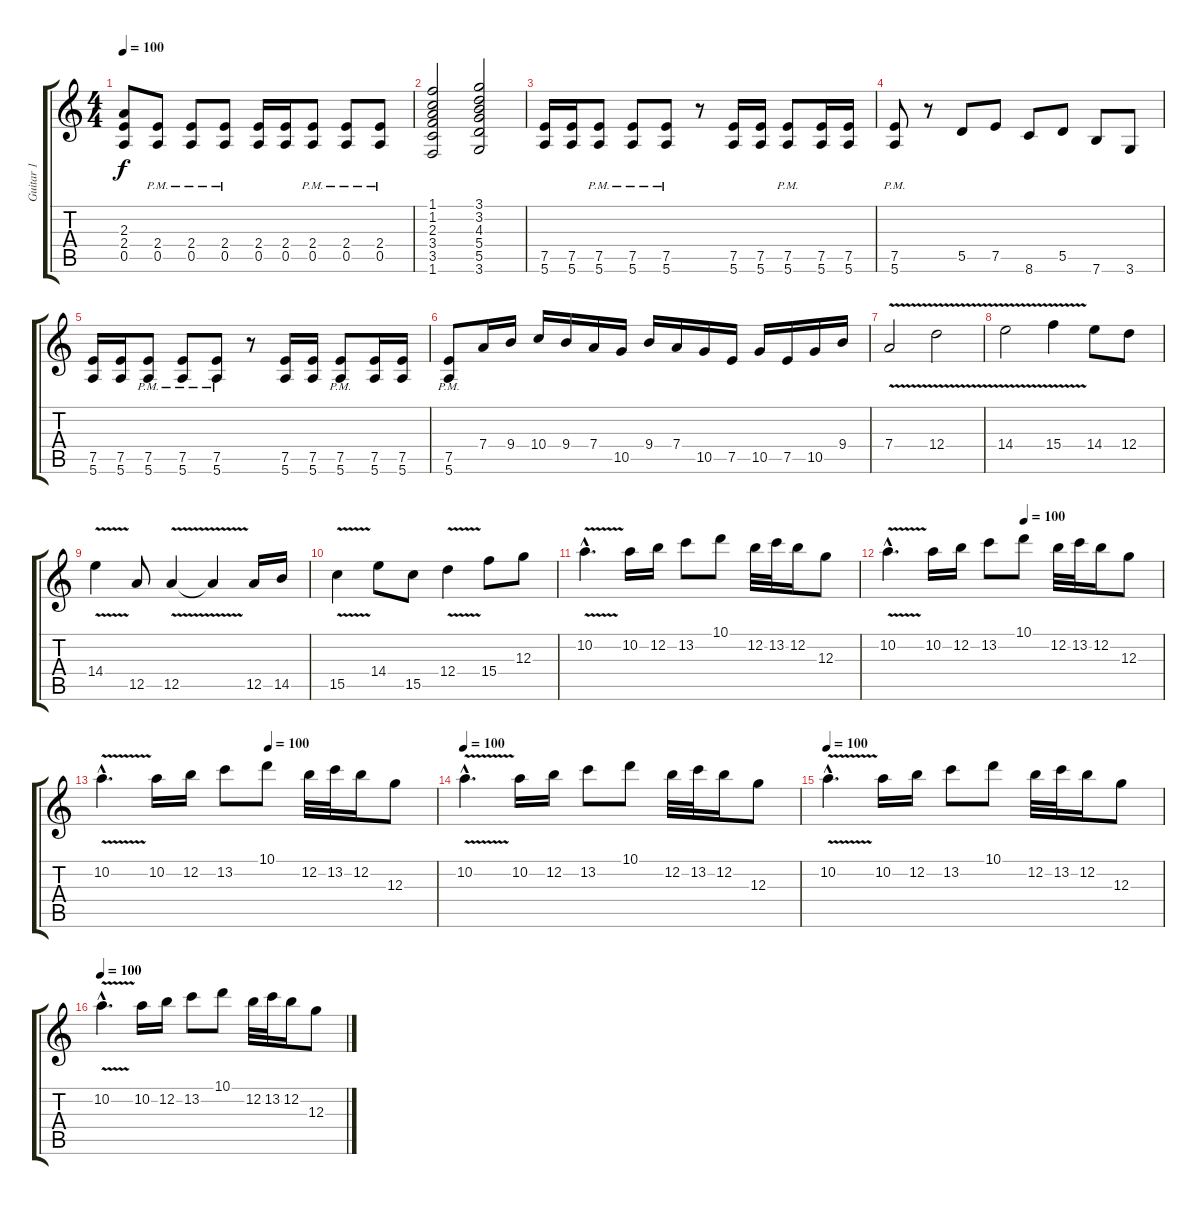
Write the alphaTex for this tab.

\track ("Guitar 1" "Guitar 1") {instrument overdrivenguitar}
\staff {score tabs}
\tuning (E4 B3 G3 D3 A2 E2) {hide}
\ts (4 4)
\tempo 100
\clef g2
\ks c
(2.3 2.4 0.5).8{dy f} (2.4{pm} 0.5{pm}).8 (2.4{pm} 0.5{pm}).8 (2.4{pm} 0.5{pm}).8 (2.4 0.5).16 (2.4 0.5).16 (2.4{pm} 0.5{pm}).8 (2.4{pm} 0.5{pm}).8 (2.4{pm} 0.5{pm}).8 |
(1.1 1.2 2.3 3.4 3.5 1.6).2 (3.1 3.2 4.3 5.4 5.5 3.6).2 |
(7.5 5.6).16 (7.5 5.6).16 (7.5{pm} 5.6{pm}).8 (7.5{pm} 5.6{pm}).8 (7.5{pm} 5.6{pm}).8 r.8 (7.5 5.6).16 (7.5 5.6).16 (7.5{pm} 5.6{pm}).8 (7.5 5.6).16 (7.5 5.6).16 |
(7.5{pm} 5.6{pm}).8 r.8 5.5.8 7.5.8 8.6.8 5.5.8 7.6.8 3.6.8 |
(7.5 5.6).16 (7.5 5.6).16 (7.5{pm} 5.6{pm}).8 (7.5{pm} 5.6{pm}).8 (7.5{pm} 5.6{pm}).8 r.8 (7.5 5.6).16 (7.5 5.6).16 (7.5{pm} 5.6{pm}).8 (7.5 5.6).16 (7.5 5.6).16 |
(7.5{pm} 5.6{pm}).8 7.4.16 9.4.16 10.4.16 9.4.16 7.4.16 10.5.16 9.4.16 7.4.16 10.5.16 7.5.16 10.5.16 7.5.16 10.5.16 9.4.16 |
7.4{v}.2 12.4{v}.2 |
14.4{v}.2 15.4{v}.4 14.4.8 12.4.8 |
14.4{v}.4 12.5.8 12.5{v}.4 12.5{t}.4 12.5.16 14.5.16 |
15.5{v}.4 14.4.8 15.5.8 12.4{v}.4 15.4.8 12.3.8 |
10.2{v hac}.4{d} 10.2.16 12.2.16 13.2.8 10.1.8 12.2.32 13.2.32 12.2.16 12.3.8 |
\tempo (100 0.5)
10.2{v hac}.4{d} 10.2.16 12.2.16 13.2.8 10.1.8 12.2.32 13.2.32 12.2.16 12.3.8 |
\tempo (100 0.5)
10.2{v hac}.4{d} 10.2.16 12.2.16 13.2.8 10.1.8 12.2.32 13.2.32 12.2.16 12.3.8 |
\tempo 100
10.2{v hac}.4{d} 10.2.16 12.2.16 13.2.8 10.1.8 12.2.32 13.2.32 12.2.16 12.3.8 |
\tempo 100
10.2{v hac}.4{d} 10.2.16 12.2.16 13.2.8 10.1.8 12.2.32 13.2.32 12.2.16 12.3.8 |
\tempo 100
10.2{v hac}.4{d} 10.2.16 12.2.16 13.2.8 10.1.8 12.2.32 13.2.32 12.2.16 12.3.8
